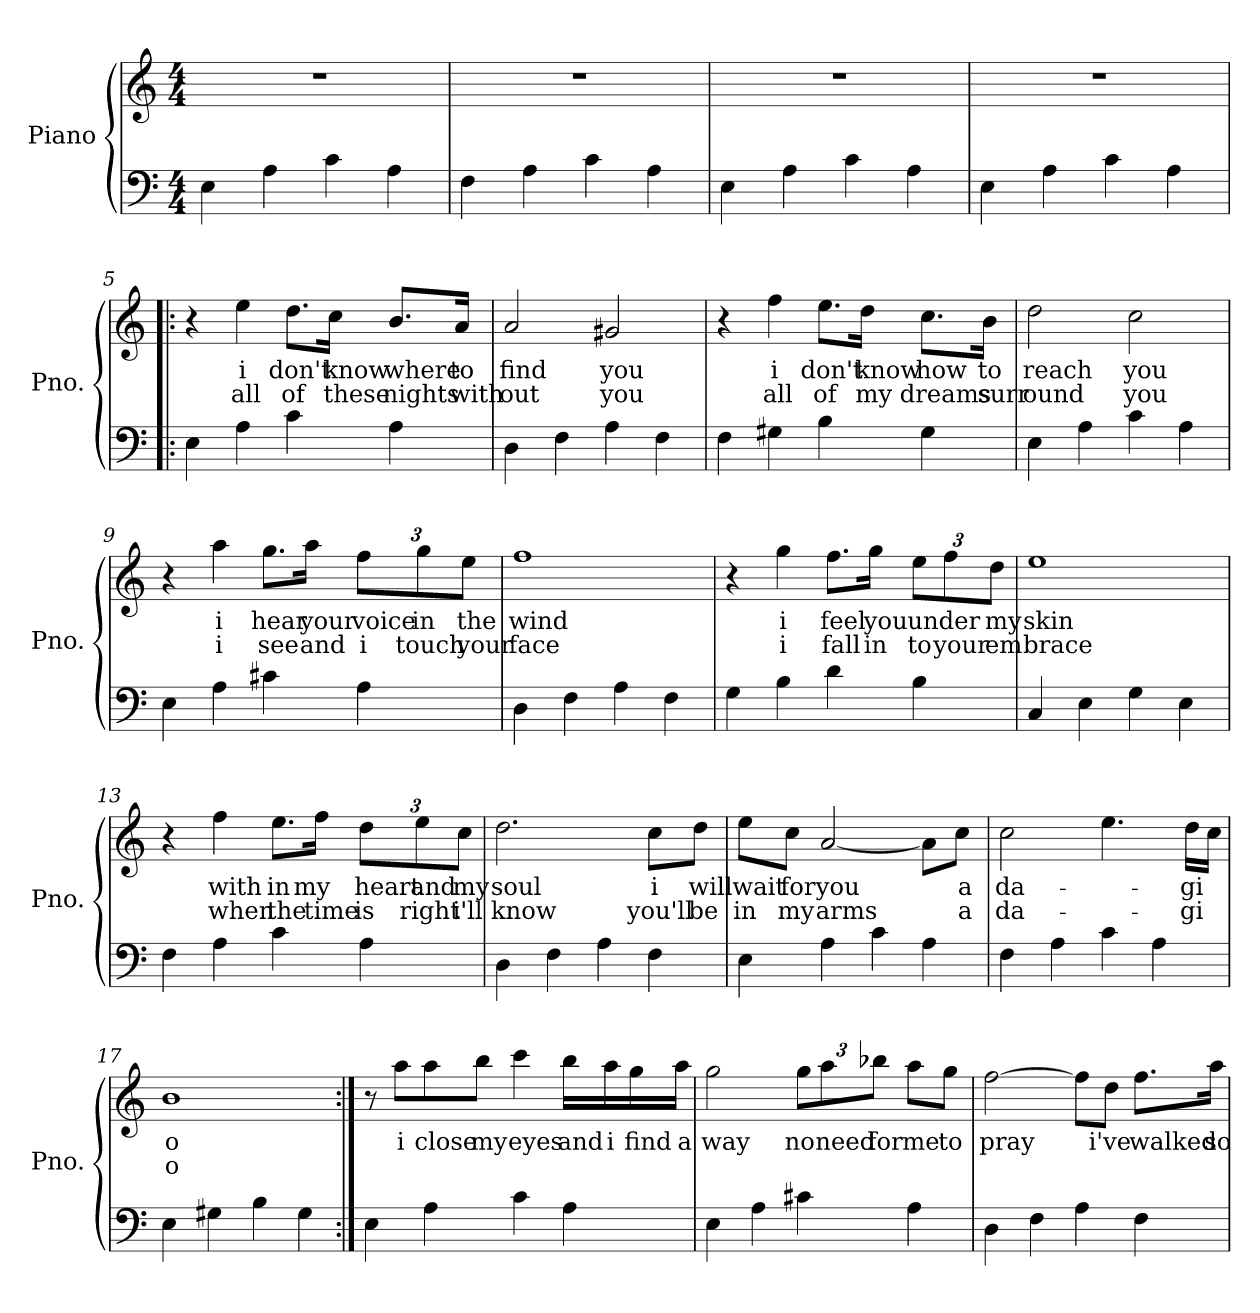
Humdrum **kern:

**kern	**kern	**text	**text
*part1	*part1	*part1	*part1
*staff2	*staff1	*staff1	*staff1
*I"Piano	*	*	*
*I'Pno.	*	*	*
*clefF4	*clefG2	*	*
*k[]	*k[]	*	*
*M4/4	*M4/4	*	*
=1	=1	=1	=1
4E\	1r	.	.
4A\	.	.	.
4c\	.	.	.
4A\	.	.	.
=2	=2	=2	=2
4F\	1r	.	.
4A\	.	.	.
4c\	.	.	.
4A\	.	.	.
=3	=3	=3	=3
4E\	1r	.	.
4A\	.	.	.
4c\	.	.	.
4A\	.	.	.
=4	=4	=4	=4
4E\	1r	.	.
4A\	.	.	.
4c\	.	.	.
4A\	.	.	.
=5!|:	=5!|:	=5!|:	=5!|:
4E\	4r	.	.
!	!	!LO:LY:b	!LO:LY:b
4A\	4ee\	i	all
!	!	!LO:LY:b	!LO:LY:b
4c\	8.dd\L	don't	of
!	!	!LO:LY:b	!LO:LY:b
.	16cc\Jk	know	these
!	!	!LO:LY:b	!LO:LY:b
4A\	8.b/L	where	nights
!	!	!LO:LY:b	!LO:LY:b
.	16a/Jk	to	with
=6	=6	=6	=6
!	!	!LO:LY:b	!LO:LY:b
4D\	2a/	find	out
4F\	.	.	.
!	!	!LO:LY:b	!LO:LY:b
4A\	2g#X/	you	you
4F\	.	.	.
!!LO:LB:g=z
=7	=7	=7	=7
4F\	4r	.	.
!	!	!LO:LY:b	!LO:LY:b
4G#X\	4ff\	i	all
!	!	!LO:LY:b	!LO:LY:b
4B\	8.ee\L	don't	of
!	!	!LO:LY:b	!LO:LY:b
.	16dd\Jk	know	my
!	!	!LO:LY:b	!LO:LY:b
4G#\	8.cc\L	how	dreams
!	!	!LO:LY:b	!LO:LY:b
.	16b\Jk	to	surr
=8	=8	=8	=8
!	!	!LO:LY:b	!LO:LY:b
4E\	2dd\	reach	ound
4A\	.	.	.
!	!	!LO:LY:b	!LO:LY:b
4c\	2cc\	you	you
4A\	.	.	.
=9	=9	=9	=9
4E\	4r	.	.
!	!	!LO:LY:b	!LO:LY:b
4A\	4aa\	i	i
!	!	!LO:LY:b	!LO:LY:b
4c#X\	8.gg\L	hear	see
!	!	!LO:LY:b	!LO:LY:b
.	16aa\Jk	your	and
*	*Xbrackettup	*	*
!	!	!LO:LY:b	!LO:LY:b
4A\	12ff\L	voice	i
!	!	!LO:LY:b	!LO:LY:b
.	12gg\	in	touch
!	!	!LO:LY:b	!LO:LY:b
.	12ee\J	the	your
=10	=10	=10	=10
!	!	!LO:LY:b	!LO:LY:b
4D\	1ff	wind	face
4F\	.	.	.
4A\	.	.	.
4F\	.	.	.
!!LO:LB:g=z
=11	=11	=11	=11
4G\	4r	.	.
!	!	!LO:LY:b	!LO:LY:b
4B\	4gg\	i	i
!	!	!LO:LY:b	!LO:LY:b
4d\	8.ff\L	feel	fall
!	!	!LO:LY:b	!LO:LY:b
.	16gg\Jk	you	in
!	!	!LO:LY:b	!LO:LY:b
4B\	12ee\L	un	to
!	!	!LO:LY:b	!LO:LY:b
.	12ff\	der	your
!	!	!LO:LY:b	!LO:LY:b
.	12dd\J	my	em
=12	=12	=12	=12
!	!	!LO:LY:b	!LO:LY:b
4C/	1ee	skin	brace
4E\	.	.	.
4G\	.	.	.
4E\	.	.	.
=13	=13	=13	=13
4F\	4r	.	.
!	!	!LO:LY:b	!LO:LY:b
4A\	4ff\	with	when
!	!	!LO:LY:b	!LO:LY:b
4c\	8.ee\L	in	the
!	!	!LO:LY:b	!LO:LY:b
.	16ff\Jk	my	time
!	!	!LO:LY:b	!LO:LY:b
4A\	12dd\L	heart	is
!	!	!LO:LY:b	!LO:LY:b
.	12ee\	and	right
!	!	!LO:LY:b	!LO:LY:b
.	12cc\J	my	i'll
=14	=14	=14	=14
!	!	!LO:LY:b	!LO:LY:b
4D\	2.dd\	soul	know
4F\	.	.	.
4A\	.	.	.
!	!	!LO:LY:b	!LO:LY:b
4F\	8cc\L	i	you'll
!	!	!LO:LY:b	!LO:LY:b
.	8dd\J	will	be
!!LO:LB:g=z
=15	=15	=15	=15
!	!	!LO:LY:b	!LO:LY:b
4E\	8ee\L	wait	in
!	!	!LO:LY:b	!LO:LY:b
.	8cc\J	for	my
!	!	!LO:LY:b	!LO:LY:b
4A\	[2a/	you	arms
4c\	.	.	.
4A\	8a\L]	.	.
!	!	!LO:LY:b	!LO:LY:b
.	8cc\J	a	a
=16	=16	=16	=16
!	!	!LO:LY:b	!LO:LY:b
4F\	2cc\	da-	da-
4A\	.	.	.
4c\	4.ee\	.	.
4A\	.	.	.
!	!	!LO:LY:b	!LO:LY:b
.	16dd\LL	-gi	-gi
.	16cc\JJ	.	.
=17	=17	=17	=17
!	!	!LO:LY:b	!LO:LY:b
4E\	1b	o	o
4G#X\	.	.	.
4B\	.	.	.
4G#\	.	.	.
=18:|!	=18:|!	=18:|!	=18:|!
4E\	8r	.	.
!	!	!LO:LY:b	!
.	8aa\L	i	.
!	!	!LO:LY:b	!
4A\	8aa\	close	.
!	!	!LO:LY:b	!
.	8bb\J	my	.
!	!	!LO:LY:b	!
4c\	4ccc\	eyes	.
!	!	!LO:LY:b	!
4A\	16bb\LL	and	.
!	!	!LO:LY:b	!
.	16aa\	i	.
!	!	!LO:LY:b	!
.	16gg\	find	.
!	!	!LO:LY:b	!
.	16aa\JJ	a	.
!!LO:PB:g=z
=19	=19	=19	=19
!	!	!LO:LY:b	!
4E\	2gg\	way	.
4A\	.	.	.
!	!	!LO:LY:b	!
4c#X\	12gg\L	no	.
!	!	!LO:LY:b	!
.	12aa\	need	.
!	!	!LO:LY:b	!
.	12bb-X\J	for	.
!	!	!LO:LY:b	!
4A\	8aa\L	me	.
!	!	!LO:LY:b	!
.	8gg\J	to	.
=20	=20	=20	=20
!	!	!LO:LY:b	!
4D\	[2ff\	pray	.
4F\	.	.	.
4A\	8ff\L]	.	.
!	!	!LO:LY:b	!
.	8dd\J	i've	.
!	!	!LO:LY:b	!
4F\	8.ff\L	walked	.
!	!	!LO:LY:b	!
.	16aa\Jk	so	.
=	=	=	=
*-	*-	*-	*-
